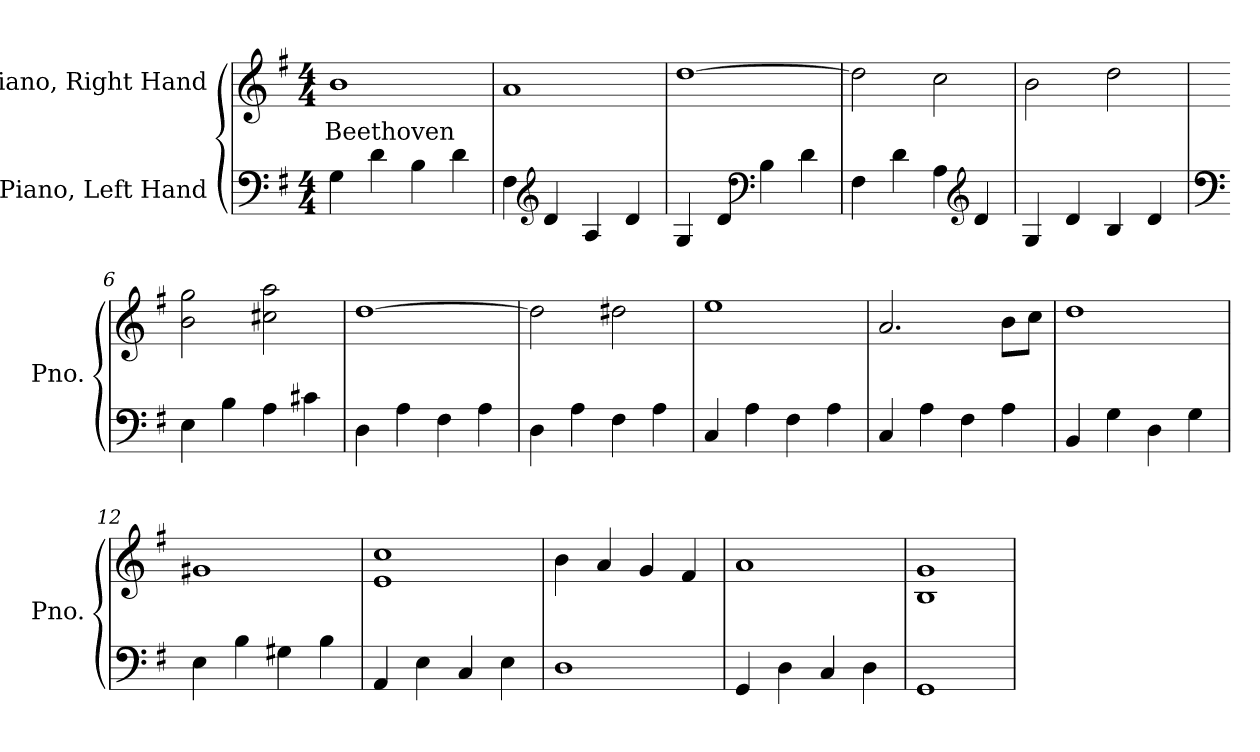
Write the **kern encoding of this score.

**kern	**kern	**text
*part2	*part1	*part1
*staff2	*staff1	*staff1
*I"Piano, Left Hand	*I"Piano, Right Hand	*
*I'Pno.	*I'Pno.	*
*clefF4	*clefG2	*
*k[f#]	*k[f#]	*
*M4/4	*M4/4	*
*MM100	*MM100	*
=1	=1	=1
!	!	!LO:LY:b
4G\	1b	Beethoven
4d\	.	.
4B\	.	.
4d\	.	.
=2	=2	=2
4F#\	1a	.
*clefG2	*	*
4d/	.	.
4A/	.	.
4d/	.	.
=3	=3	=3
4G/	[1dd	.
4d/	.	.
*clefF4	*	*
4B\	.	.
4d\	.	.
=4	=4	=4
4F#\	2dd\]	.
4d\	.	.
4A\	2cc\	.
*clefG2	*	*
4d/	.	.
=5	=5	=5
4G/	2b\	.
4d/	.	.
4B/	2dd\	.
4d/	.	.
!!LO:LB:g=z
=6	=6	=6
*clefF4	*	*
4E\	2b\ 2gg\	.
4B\	.	.
4A\	2cc#X\ 2aa\	.
4c#X\	.	.
=7	=7	=7
4D\	[1dd	.
4A\	.	.
4F#\	.	.
4A\	.	.
=8	=8	=8
4D\	2dd\]	.
4A\	.	.
4F#\	2dd#X\	.
4A\	.	.
=9	=9	=9
4C/	1ee	.
4A\	.	.
4F#\	.	.
4A\	.	.
=10	=10	=10
4C/	2.a/	.
4A\	.	.
4F#\	.	.
4A\	8b\L	.
.	8cc\J	.
=11	=11	=11
4BB/	1dd	.
4G\	.	.
4D\	.	.
4G\	.	.
=12	=12	=12
4E\	1g#X	.
4B\	.	.
4G#X\	.	.
4B\	.	.
=13	=13	=13
4AA/	1e 1cc	.
4E\	.	.
4C/	.	.
4E\	.	.
!!LO:LB:g=z
=14	=14	=14
1D	4b\	.
.	4a/	.
.	4g/	.
.	4f#/	.
=15	=15	=15
4GG/	1a	.
4D\	.	.
4C/	.	.
4D\	.	.
=16	=16	=16
1GG	1B 1g	.
=	=	=
*-	*-	*-
